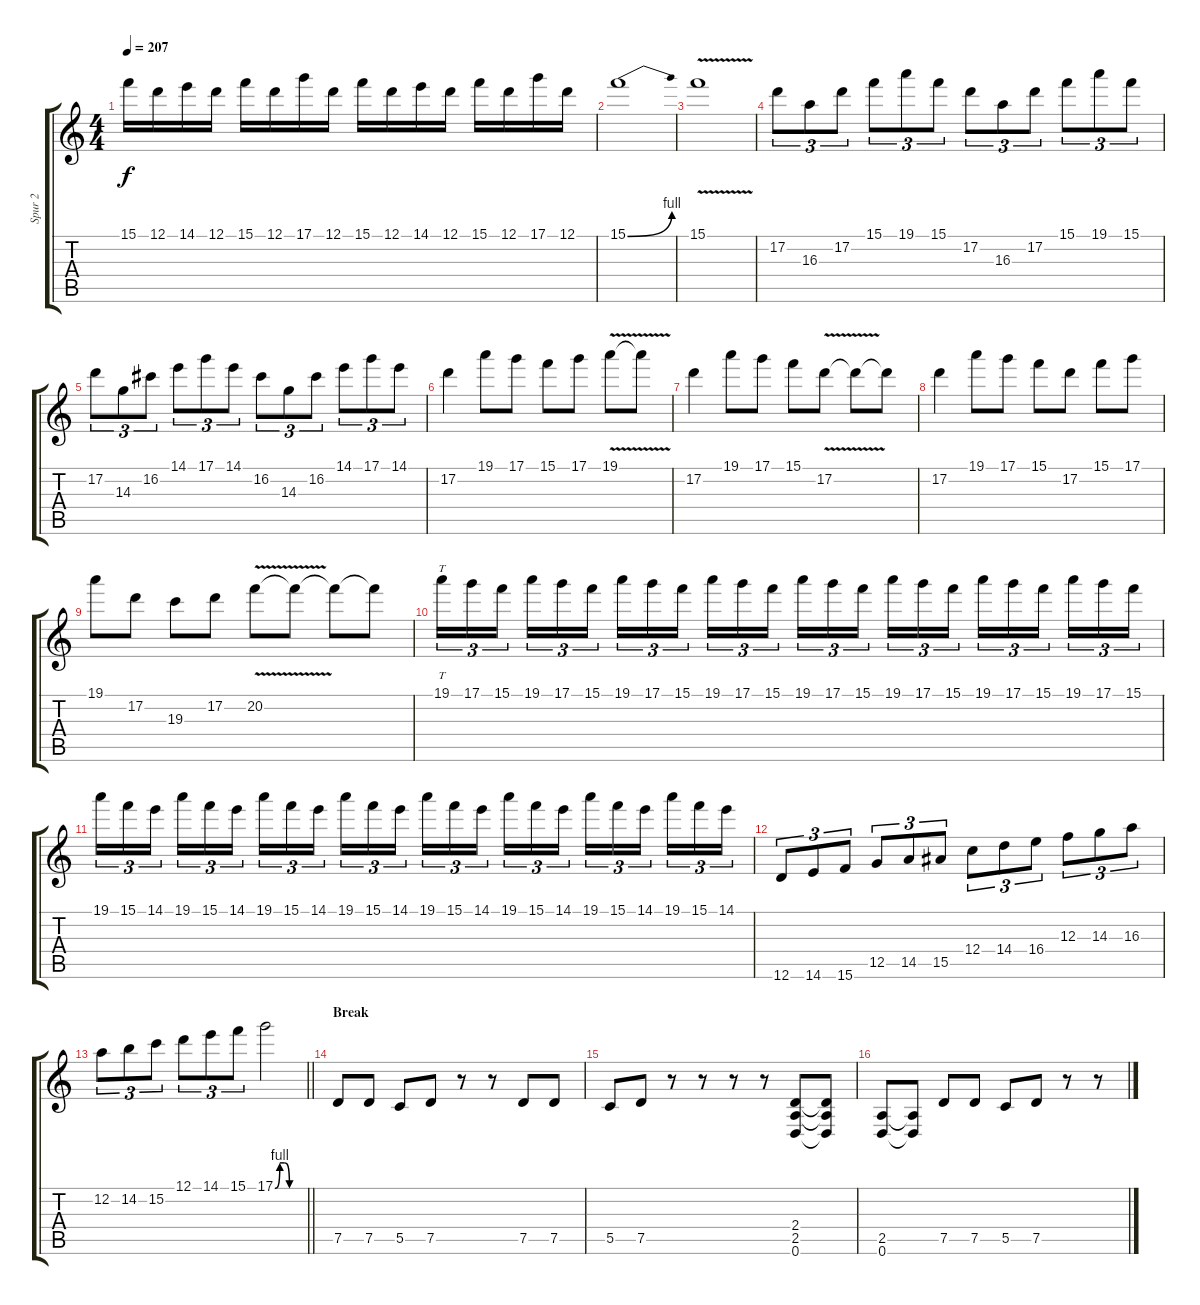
\track ("Spur 2" "Spur 2") {instrument distortionguitar}
\staff {score tabs}
\tuning (D4 A3 F3 C3 G2 D2) {hide}
\ts (4 4)
\tempo 207
\clef g2
\ks c
15.1.16{dy f} 12.1.16 14.1.16 12.1.16 15.1.16 12.1.16 17.1.16 12.1.16 15.1.16 12.1.16 14.1.16 12.1.16 15.1.16 12.1.16 17.1.16 12.1.16 |
15.1{be (bend 0 0 60 4)}.1 |
15.1{v}.1 |
17.2.8{tu (3 2)} 16.3.8{tu (3 2)} 17.2.8{tu (3 2)} 15.1.8{tu (3 2)} 19.1.8{tu (3 2)} 15.1.8{tu (3 2)} 17.2.8{tu (3 2)} 16.3.8{tu (3 2)} 17.2.8{tu (3 2)} 15.1.8{tu (3 2)} 19.1.8{tu (3 2)} 15.1.8{tu (3 2)} |
17.2.8{tu (3 2)} 14.3.8{tu (3 2)} 16.2.8{tu (3 2)} 14.1.8{tu (3 2)} 17.1.8{tu (3 2)} 14.1.8{tu (3 2)} 16.2.8{tu (3 2)} 14.3.8{tu (3 2)} 16.2.8{tu (3 2)} 14.1.8{tu (3 2)} 17.1.8{tu (3 2)} 14.1.8{tu (3 2)} |
17.2.4 19.1.8 17.1.8 15.1.8 17.1.8 19.1{v}.8 19.1{t}.8 |
17.2.4 19.1.8 17.1.8 15.1.8 17.2{v}.8 17.2{t}.8 17.2{t}.8 |
17.2.4 19.1.8 17.1.8 15.1.8 17.2.8 15.1.8 17.1.8 |
19.1.8 17.2.8 19.3.8 17.2.8 20.2{v}.8 20.2{t}.8 20.2{t}.8 20.2{t}.8 |
19.1.16{tt tu (3 2)} 17.1.16{tu (3 2)} 15.1.16{tu (3 2) beam splitsecondary} 19.1.16{tu (3 2)} 17.1.16{tu (3 2)} 15.1.16{tu (3 2)} 19.1.16{tu (3 2)} 17.1.16{tu (3 2)} 15.1.16{tu (3 2) beam splitsecondary} 19.1.16{tu (3 2)} 17.1.16{tu (3 2)} 15.1.16{tu (3 2)} 19.1.16{tu (3 2)} 17.1.16{tu (3 2)} 15.1.16{tu (3 2) beam splitsecondary} 19.1.16{tu (3 2)} 17.1.16{tu (3 2)} 15.1.16{tu (3 2)} 19.1.16{tu (3 2)} 17.1.16{tu (3 2)} 15.1.16{tu (3 2) beam splitsecondary} 19.1.16{tu (3 2)} 17.1.16{tu (3 2)} 15.1.16{tu (3 2)} |
19.1.16{tu (3 2)} 15.1.16{tu (3 2)} 14.1.16{tu (3 2) beam splitsecondary} 19.1.16{tu (3 2)} 15.1.16{tu (3 2)} 14.1.16{tu (3 2)} 19.1.16{tu (3 2)} 15.1.16{tu (3 2)} 14.1.16{tu (3 2) beam splitsecondary} 19.1.16{tu (3 2)} 15.1.16{tu (3 2)} 14.1.16{tu (3 2)} 19.1.16{tu (3 2)} 15.1.16{tu (3 2)} 14.1.16{tu (3 2) beam splitsecondary} 19.1.16{tu (3 2)} 15.1.16{tu (3 2)} 14.1.16{tu (3 2)} 19.1.16{tu (3 2)} 15.1.16{tu (3 2)} 14.1.16{tu (3 2) beam splitsecondary} 19.1.16{tu (3 2)} 15.1.16{tu (3 2)} 14.1.16{tu (3 2)} |
12.6.8{tu (3 2)} 14.6.8{tu (3 2)} 15.6.8{tu (3 2)} 12.5.8{tu (3 2)} 14.5.8{tu (3 2)} 15.5.8{tu (3 2)} 12.4.8{tu (3 2)} 14.4.8{tu (3 2)} 16.4.8{tu (3 2)} 12.3.8{tu (3 2)} 14.3.8{tu (3 2)} 16.3.8{tu (3 2)} |
\barLineRight lightlight
12.2.8{tu (3 2)} 14.2.8{tu (3 2)} 15.2.8{tu (3 2)} 12.1.8{tu (3 2)} 14.1.8{tu (3 2)} 15.1.8{tu (3 2)} 17.1{be (custom 0 0 10 4 20 4 30 0 60 0)}.2 |
\section ("" "Break")
7.5.8 7.5.8 5.5.8 7.5.8 r.8 r.8 7.5.8 7.5.8 |
5.5.8 7.5.8 r.8 r.8 r.8 r.8 (2.4 2.5 0.6).8 (2.4{t} 2.5{t} 0.6{t}).8 |
(2.5 0.6).8 (2.5{t} 0.6{t}).8 7.5.8 7.5.8 5.5.8 7.5.8 r.8 r.8
